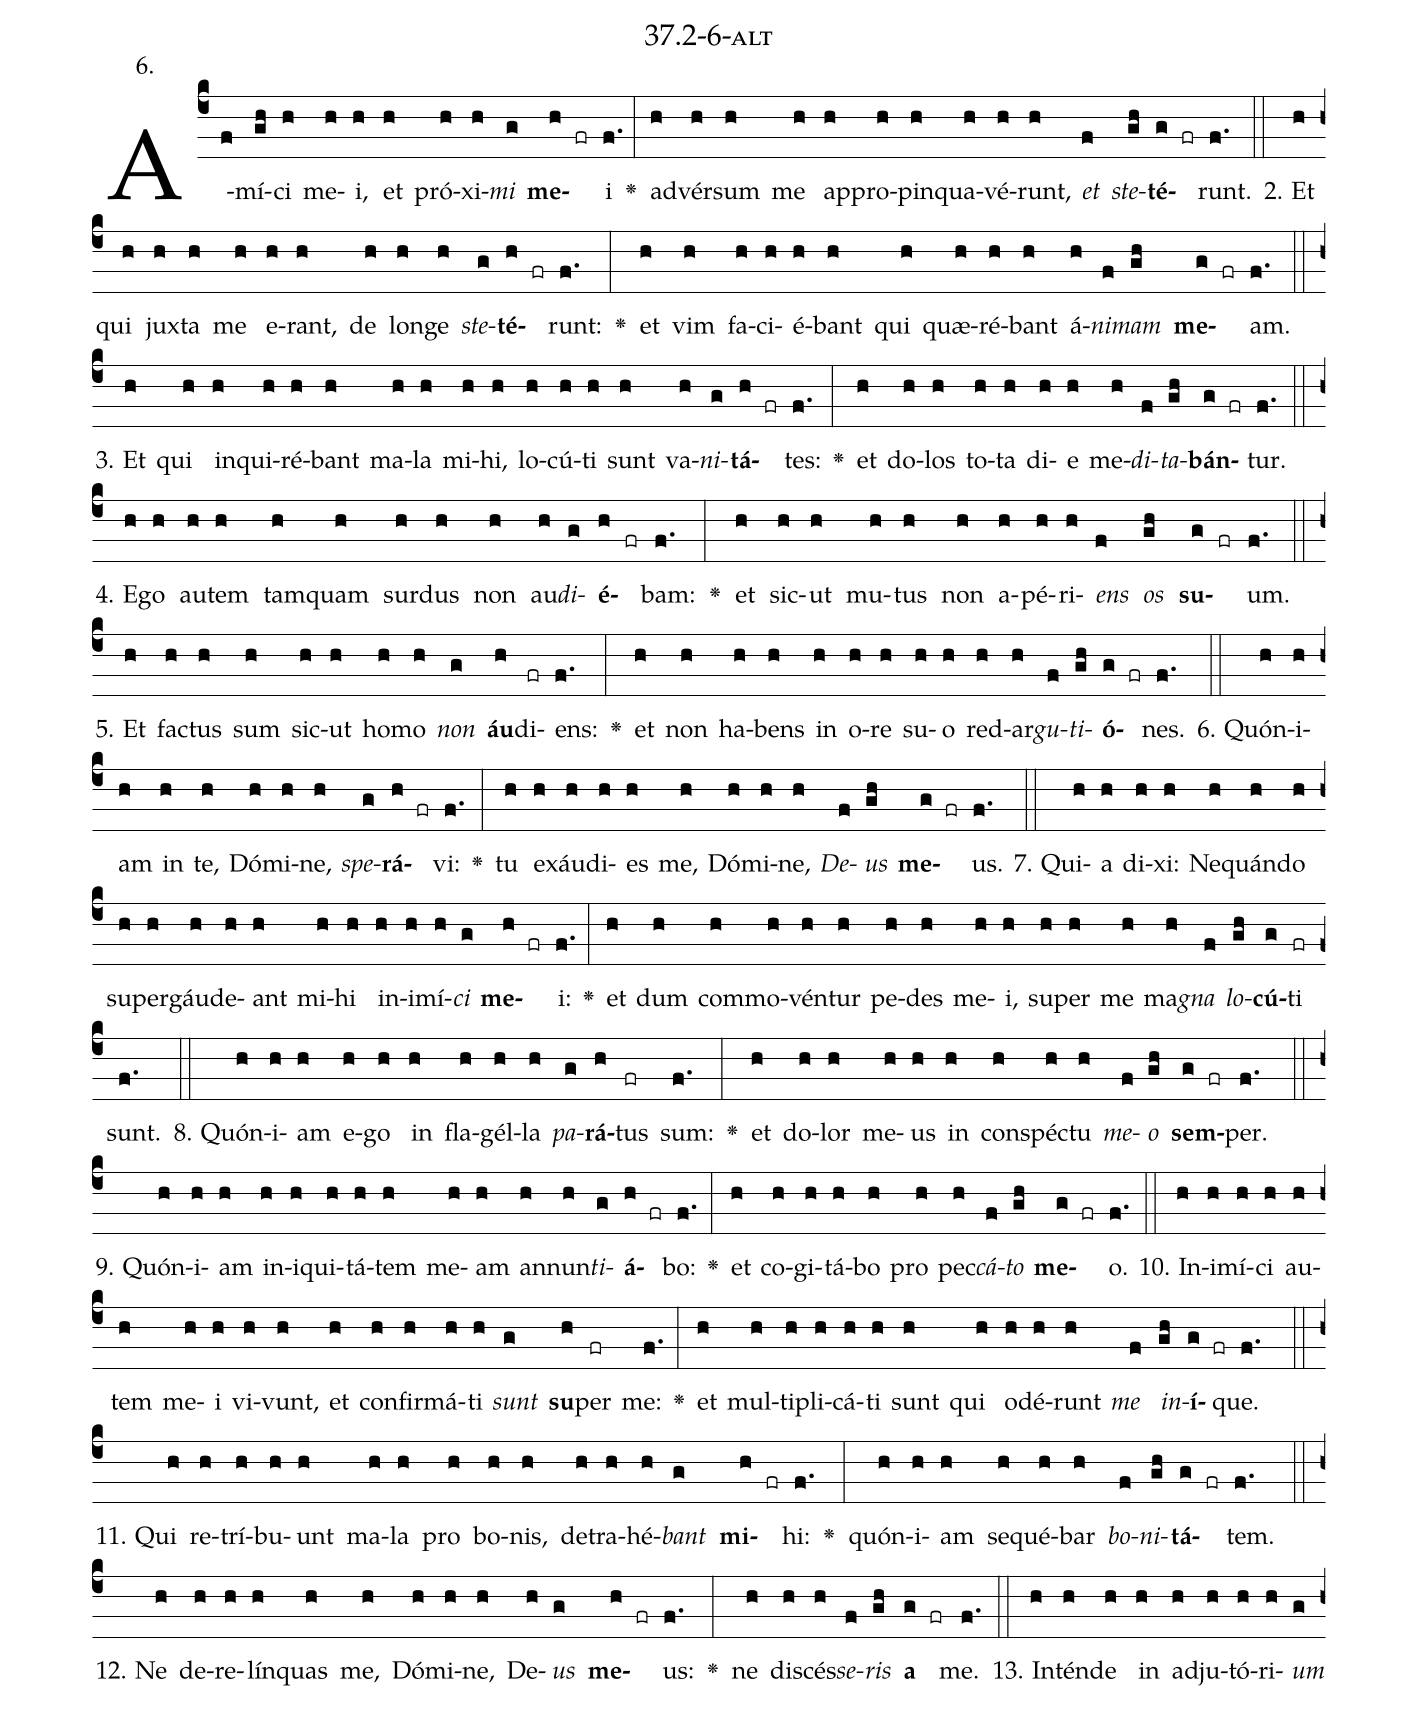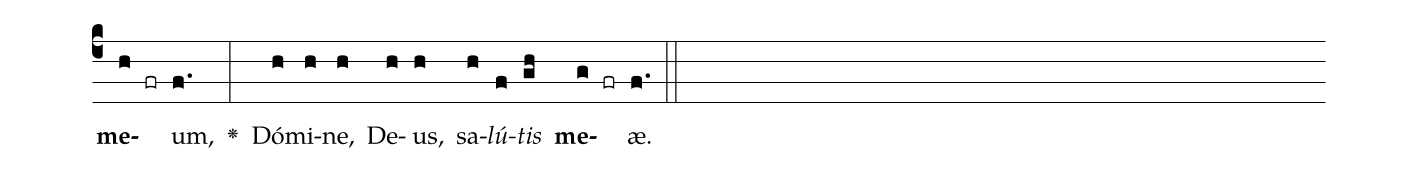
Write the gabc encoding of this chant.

name: 37.2-6-alt;
annotation: 6.;
%%
(c4)A(f)mí(gh)ci(h) me(h)i,(h) et(h) pró(h)xi(h)<i>mi</i>(g) <b>me</b>(h fr)i(f.) <v>\greheightstar</v>(:) ad(h)vér(h)sum(h) me(h) ap(h)pro(h)pin(h)qua(h)vé(h)runt,(h) <i>et</i>(f) <i>ste</i>(gh)<b>té</b>(g fr)runt.(f.) (::)
2. Et(h) qui(h) jux(h)ta(h) me(h) e(h)rant,(h) de(h) lon(h)ge(h) <i>ste</i>(g)<b>té</b>(h fr)runt:(f.) <v>\greheightstar</v>(:) et(h) vim(h) fa(h)ci(h)é(h)bant(h) qui(h) quæ(h)ré(h)bant(h) á(h)<i>ni</i>(f)<i>mam</i>(gh) <b>me</b>(g fr)am.(f.) (::)
3. Et(h) qui(h) in(h)qui(h)ré(h)bant(h) ma(h)la(h) mi(h)hi,(h) lo(h)cú(h)ti(h) sunt(h) va(h)<i>ni</i>(g)<b>tá</b>(h fr)tes:(f.) <v>\greheightstar</v>(:) et(h) do(h)los(h) to(h)ta(h) di(h)e(h) me(h)<i>di</i>(f)<i>ta</i>(gh)<b>bán</b>(g fr)tur.(f.) (::)
4. E(h)go(h) au(h)tem(h) tam(h)quam(h) sur(h)dus(h) non(h) au(h)<i>di</i>(g)<b>é</b>(h fr)bam:(f.) <v>\greheightstar</v>(:) et(h) sic(h)ut(h) mu(h)tus(h) non(h) a(h)pé(h)ri(h)<i>ens</i>(f) <i>os</i>(gh) <b>su</b>(g fr)um.(f.) (::)
5. Et(h) fac(h)tus(h) sum(h) sic(h)ut(h) ho(h)mo(h) <i>non</i>(g) <b>áu</b>(h)di(fr)ens:(f.) <v>\greheightstar</v>(:) et(h) non(h) ha(h)bens(h) in(h) o(h)re(h) su(h)o(h) red(h)ar(h)<i>gu</i>(f)<i>ti</i>(gh)<b>ó</b>(g fr)nes.(f.) (::)
6. Quón(h)i(h)am(h) in(h) te,(h) Dó(h)mi(h)ne,(h) <i>spe</i>(g)<b>rá</b>(h fr)vi:(f.) <v>\greheightstar</v>(:) tu(h) ex(h)áu(h)di(h)es(h) me,(h) Dó(h)mi(h)ne,(h) <i>De</i>(f)<i>us</i>(gh) <b>me</b>(g fr)us.(f.) (::)
7. Qui(h)a(h) di(h)xi:(h) Ne(h)quán(h)do(h) su(h)per(h)gáu(h)de(h)ant(h) mi(h)hi(h) in(h)i(h)mí(h)<i>ci</i>(g) <b>me</b>(h fr)i:(f.) <v>\greheightstar</v>(:) et(h) dum(h) com(h)mo(h)vén(h)tur(h) pe(h)des(h) me(h)i,(h) su(h)per(h) me(h) ma(h)<i>gna</i>(f) <i>lo</i>(gh)<b>cú</b>(g)ti(fr) sunt.(f.) (::)
8. Quón(h)i(h)am(h) e(h)go(h) in(h) fla(h)gél(h)la(h) <i>pa</i>(g)<b>rá</b>(h)tus(fr) sum:(f.) <v>\greheightstar</v>(:) et(h) do(h)lor(h) me(h)us(h) in(h) con(h)spéc(h)tu(h) <i>me</i>(f)<i>o</i>(gh) <b>sem</b>(g fr)per.(f.) (::)
9. Quón(h)i(h)am(h) in(h)i(h)qui(h)tá(h)tem(h) me(h)am(h) an(h)nun(h)<i>ti</i>(g)<b>á</b>(h fr)bo:(f.) <v>\greheightstar</v>(:) et(h) co(h)gi(h)tá(h)bo(h) pro(h) pec(h)<i>cá</i>(f)<i>to</i>(gh) <b>me</b>(g fr)o.(f.) (::)
10. In(h)i(h)mí(h)ci(h) au(h)tem(h) me(h)i(h) vi(h)vunt,(h) et(h) con(h)fir(h)má(h)ti(h) <i>sunt</i>(g) <b>su</b>(h)per(fr) me:(f.) <v>\greheightstar</v>(:) et(h) mul(h)ti(h)pli(h)cá(h)ti(h) sunt(h) qui(h) o(h)dé(h)runt(h) <i>me</i>(f) <i>in</i>(gh)<b>í</b>(g fr)que.(f.) (::)
11. Qui(h) re(h)trí(h)bu(h)unt(h) ma(h)la(h) pro(h) bo(h)nis,(h) de(h)tra(h)hé(h)<i>bant</i>(g) <b>mi</b>(h fr)hi:(f.) <v>\greheightstar</v>(:) quón(h)i(h)am(h) se(h)qué(h)bar(h) <i>bo</i>(f)<i>ni</i>(gh)<b>tá</b>(g fr)tem.(f.) (::)
12. Ne(h) de(h)re(h)lín(h)quas(h) me,(h) Dó(h)mi(h)ne,(h) De(h)<i>us</i>(g) <b>me</b>(h fr)us:(f.) <v>\greheightstar</v>(:) ne(h) di(h)scés(h)<i>se</i>(f)<i>ris</i>(gh) <b>a</b>(g fr) me.(f.) (::)
13. In(h)tén(h)de(h) in(h) ad(h)ju(h)tó(h)ri(h)<i>um</i>(g) <b>me</b>(h fr)um,(f.) <v>\greheightstar</v>(:) Dó(h)mi(h)ne,(h) De(h)us,(h) sa(h)<i>lú</i>(f)<i>tis</i>(gh) <b>me</b>(g fr)æ.(f.) (::)
